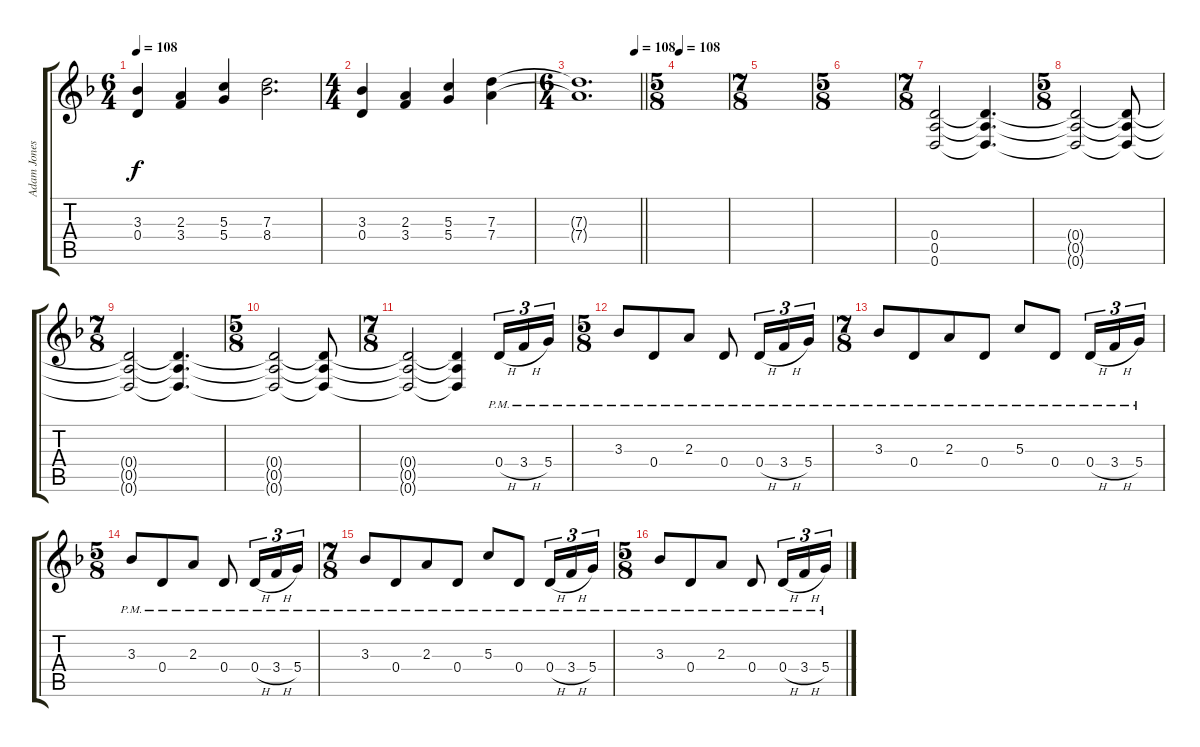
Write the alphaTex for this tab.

\track ("Adam Jones" "Adam Jones") {mute instrument overdrivenguitar}
\staff {score tabs}
\tuning (E4 B3 G3 D3 A2 D2) {hide}
\ts (6 4)
\tempo 108
\tempo 67
\tempo 108
\clef g2
\ks dminor
(3.3 0.4).4{dy f volume 6 instrument electricguitarclean} (2.3 3.4).4 (5.3 5.4).4 (7.3 8.4).2{d} |
\ts (4 4)
(3.3 0.4).4 (2.3 3.4).4 (5.3 5.4).4 (7.3 7.4).4 |
\ts (6 4)
\tempo (108 0.9166666666666666)
\barLineRight lightlight
(7.3{t} 7.4{t}).1{d} |
\ts (5 8)
\tempo 108
|
\ts (7 8)
|
\ts (5 8)
|
\ts (7 8)
(0.4 0.5 0.6).2{volume 13 instrument overdrivenguitar} (0.4{t} 0.5{t} 0.6{t}).4{d} |
\ts (5 8)
(0.4{t} 0.5{t} 0.6{t}).2 (0.4{t} 0.5{t} 0.6{t}).8 |
\ts (7 8)
(0.4{t} 0.5{t} 0.6{t}).2 (0.4{t} 0.5{t} 0.6{t}).4{d} |
\ts (5 8)
(0.4{t} 0.5{t} 0.6{t}).2 (0.4{t} 0.5{t} 0.6{t}).8 |
\ts (7 8)
(0.4{t} 0.5{t} 0.6{t}).2 (0.4{t} 0.5{t} 0.6{t}).4 0.4{h pm}.16{tu (3 2)} 3.4{h pm}.16{tu (3 2)} 5.4{pm}.16{tu (3 2)} |
\ts (5 8)
3.3{pm}.8 0.4{pm}.8 2.3{pm}.8 0.4{pm}.8 0.4{h pm}.16{tu (3 2)} 3.4{h pm}.16{tu (3 2)} 5.4{pm}.16{tu (3 2)} |
\ts (7 8)
3.3{pm}.8 0.4{pm}.8 2.3{pm}.8 0.4{pm}.8 5.3{pm}.8 0.4{pm}.8 0.4{h pm}.16{tu (3 2)} 3.4{h pm}.16{tu (3 2)} 5.4{pm}.16{tu (3 2)} |
\ts (5 8)
3.3{pm}.8 0.4{pm}.8 2.3{pm}.8 0.4{pm}.8 0.4{h pm}.16{tu (3 2)} 3.4{h pm}.16{tu (3 2)} 5.4{pm}.16{tu (3 2)} |
\ts (7 8)
3.3{pm}.8 0.4{pm}.8 2.3{pm}.8 0.4{pm}.8 5.3{pm}.8 0.4{pm}.8 0.4{h pm}.16{tu (3 2)} 3.4{h pm}.16{tu (3 2)} 5.4{pm}.16{tu (3 2)} |
\ts (5 8)
3.3{pm}.8 0.4{pm}.8 2.3{pm}.8 0.4{pm}.8 0.4{h pm}.16{tu (3 2)} 3.4{h pm}.16{tu (3 2)} 5.4{pm}.16{tu (3 2)}
